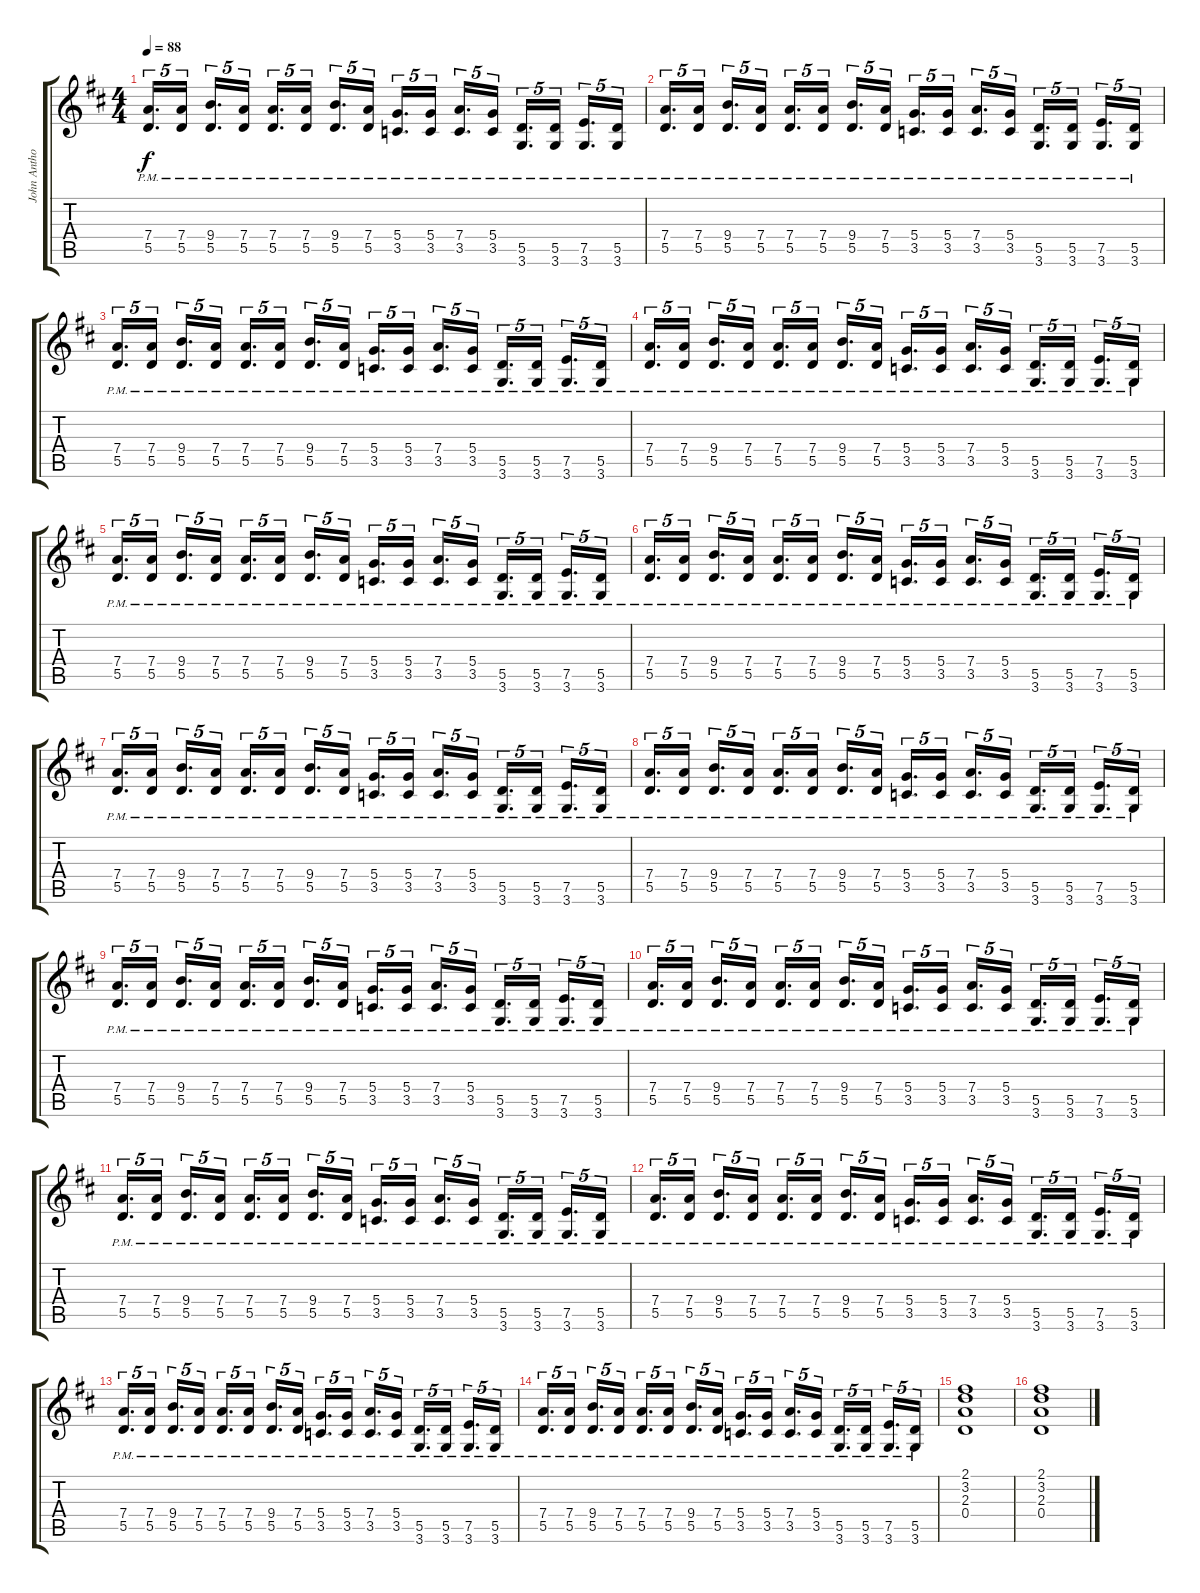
\track ("John Anthony Guitar" "John Antho") {instrument overdrivenguitar}
\staff {score tabs}
\tuning (E4 B3 G3 D3 A2 E2) {hide}
\ts (4 4)
\tempo 88
\clef g2
\ks d
(7.4{pm} 5.5{pm}).16{d tu (5 4) dy f} (7.4{pm} 5.5{pm}).16{tu (5 4)} (9.4{pm} 5.5{pm}).16{d tu (5 4)} (7.4{pm} 5.5{pm}).16{tu (5 4)} (7.4{pm} 5.5{pm}).16{d tu (5 4)} (7.4{pm} 5.5{pm}).16{tu (5 4)} (9.4{pm} 5.5{pm}).16{d tu (5 4)} (7.4{pm} 5.5{pm}).16{tu (5 4)} (5.4{pm} 3.5{pm}).16{d tu (5 4)} (5.4{pm} 3.5{pm}).16{tu (5 4)} (7.4{pm} 3.5{pm}).16{d tu (5 4)} (5.4{pm} 3.5{pm}).16{tu (5 4)} (5.5{pm} 3.6{pm}).16{d tu (5 4)} (5.5{pm} 3.6{pm}).16{tu (5 4)} (7.5{pm} 3.6{pm}).16{d tu (5 4)} (5.5{pm} 3.6{pm}).16{tu (5 4)} |
(7.4{pm} 5.5{pm}).16{d tu (5 4)} (7.4{pm} 5.5{pm}).16{tu (5 4)} (9.4{pm} 5.5{pm}).16{d tu (5 4)} (7.4{pm} 5.5{pm}).16{tu (5 4)} (7.4{pm} 5.5{pm}).16{d tu (5 4)} (7.4{pm} 5.5{pm}).16{tu (5 4)} (9.4{pm} 5.5{pm}).16{d tu (5 4)} (7.4{pm} 5.5{pm}).16{tu (5 4)} (5.4{pm} 3.5{pm}).16{d tu (5 4)} (5.4{pm} 3.5{pm}).16{tu (5 4)} (7.4{pm} 3.5{pm}).16{d tu (5 4)} (5.4{pm} 3.5{pm}).16{tu (5 4)} (5.5{pm} 3.6{pm}).16{d tu (5 4)} (5.5{pm} 3.6{pm}).16{tu (5 4)} (7.5{pm} 3.6{pm}).16{d tu (5 4)} (5.5{pm} 3.6{pm}).16{tu (5 4)} |
(7.4{pm} 5.5{pm}).16{d tu (5 4)} (7.4{pm} 5.5{pm}).16{tu (5 4)} (9.4{pm} 5.5{pm}).16{d tu (5 4)} (7.4{pm} 5.5{pm}).16{tu (5 4)} (7.4{pm} 5.5{pm}).16{d tu (5 4)} (7.4{pm} 5.5{pm}).16{tu (5 4)} (9.4{pm} 5.5{pm}).16{d tu (5 4)} (7.4{pm} 5.5{pm}).16{tu (5 4)} (5.4{pm} 3.5{pm}).16{d tu (5 4)} (5.4{pm} 3.5{pm}).16{tu (5 4)} (7.4{pm} 3.5{pm}).16{d tu (5 4)} (5.4{pm} 3.5{pm}).16{tu (5 4)} (5.5{pm} 3.6{pm}).16{d tu (5 4)} (5.5{pm} 3.6{pm}).16{tu (5 4)} (7.5{pm} 3.6{pm}).16{d tu (5 4)} (5.5{pm} 3.6{pm}).16{tu (5 4)} |
(7.4{pm} 5.5{pm}).16{d tu (5 4)} (7.4{pm} 5.5{pm}).16{tu (5 4)} (9.4{pm} 5.5{pm}).16{d tu (5 4)} (7.4{pm} 5.5{pm}).16{tu (5 4)} (7.4{pm} 5.5{pm}).16{d tu (5 4)} (7.4{pm} 5.5{pm}).16{tu (5 4)} (9.4{pm} 5.5{pm}).16{d tu (5 4)} (7.4{pm} 5.5{pm}).16{tu (5 4)} (5.4{pm} 3.5{pm}).16{d tu (5 4)} (5.4{pm} 3.5{pm}).16{tu (5 4)} (7.4{pm} 3.5{pm}).16{d tu (5 4)} (5.4{pm} 3.5{pm}).16{tu (5 4)} (5.5{pm} 3.6{pm}).16{d tu (5 4)} (5.5{pm} 3.6{pm}).16{tu (5 4)} (7.5{pm} 3.6{pm}).16{d tu (5 4)} (5.5{pm} 3.6{pm}).16{tu (5 4)} |
(7.4{pm} 5.5{pm}).16{d tu (5 4)} (7.4{pm} 5.5{pm}).16{tu (5 4)} (9.4{pm} 5.5{pm}).16{d tu (5 4)} (7.4{pm} 5.5{pm}).16{tu (5 4)} (7.4{pm} 5.5{pm}).16{d tu (5 4)} (7.4{pm} 5.5{pm}).16{tu (5 4)} (9.4{pm} 5.5{pm}).16{d tu (5 4)} (7.4{pm} 5.5{pm}).16{tu (5 4)} (5.4{pm} 3.5{pm}).16{d tu (5 4)} (5.4{pm} 3.5{pm}).16{tu (5 4)} (7.4{pm} 3.5{pm}).16{d tu (5 4)} (5.4{pm} 3.5{pm}).16{tu (5 4)} (5.5{pm} 3.6{pm}).16{d tu (5 4)} (5.5{pm} 3.6{pm}).16{tu (5 4)} (7.5{pm} 3.6{pm}).16{d tu (5 4)} (5.5{pm} 3.6{pm}).16{tu (5 4)} |
(7.4{pm} 5.5{pm}).16{d tu (5 4)} (7.4{pm} 5.5{pm}).16{tu (5 4)} (9.4{pm} 5.5{pm}).16{d tu (5 4)} (7.4{pm} 5.5{pm}).16{tu (5 4)} (7.4{pm} 5.5{pm}).16{d tu (5 4)} (7.4{pm} 5.5{pm}).16{tu (5 4)} (9.4{pm} 5.5{pm}).16{d tu (5 4)} (7.4{pm} 5.5{pm}).16{tu (5 4)} (5.4{pm} 3.5{pm}).16{d tu (5 4)} (5.4{pm} 3.5{pm}).16{tu (5 4)} (7.4{pm} 3.5{pm}).16{d tu (5 4)} (5.4{pm} 3.5{pm}).16{tu (5 4)} (5.5{pm} 3.6{pm}).16{d tu (5 4)} (5.5{pm} 3.6{pm}).16{tu (5 4)} (7.5{pm} 3.6{pm}).16{d tu (5 4)} (5.5{pm} 3.6{pm}).16{tu (5 4)} |
(7.4{pm} 5.5{pm}).16{d tu (5 4)} (7.4{pm} 5.5{pm}).16{tu (5 4)} (9.4{pm} 5.5{pm}).16{d tu (5 4)} (7.4{pm} 5.5{pm}).16{tu (5 4)} (7.4{pm} 5.5{pm}).16{d tu (5 4)} (7.4{pm} 5.5{pm}).16{tu (5 4)} (9.4{pm} 5.5{pm}).16{d tu (5 4)} (7.4{pm} 5.5{pm}).16{tu (5 4)} (5.4{pm} 3.5{pm}).16{d tu (5 4)} (5.4{pm} 3.5{pm}).16{tu (5 4)} (7.4{pm} 3.5{pm}).16{d tu (5 4)} (5.4{pm} 3.5{pm}).16{tu (5 4)} (5.5{pm} 3.6{pm}).16{d tu (5 4)} (5.5{pm} 3.6{pm}).16{tu (5 4)} (7.5{pm} 3.6{pm}).16{d tu (5 4)} (5.5{pm} 3.6{pm}).16{tu (5 4)} |
(7.4{pm} 5.5{pm}).16{d tu (5 4)} (7.4{pm} 5.5{pm}).16{tu (5 4)} (9.4{pm} 5.5{pm}).16{d tu (5 4)} (7.4{pm} 5.5{pm}).16{tu (5 4)} (7.4{pm} 5.5{pm}).16{d tu (5 4)} (7.4{pm} 5.5{pm}).16{tu (5 4)} (9.4{pm} 5.5{pm}).16{d tu (5 4)} (7.4{pm} 5.5{pm}).16{tu (5 4)} (5.4{pm} 3.5{pm}).16{d tu (5 4)} (5.4{pm} 3.5{pm}).16{tu (5 4)} (7.4{pm} 3.5{pm}).16{d tu (5 4)} (5.4{pm} 3.5{pm}).16{tu (5 4)} (5.5{pm} 3.6{pm}).16{d tu (5 4)} (5.5{pm} 3.6{pm}).16{tu (5 4)} (7.5{pm} 3.6{pm}).16{d tu (5 4)} (5.5{pm} 3.6{pm}).16{tu (5 4)} |
(7.4{pm} 5.5{pm}).16{d tu (5 4)} (7.4{pm} 5.5{pm}).16{tu (5 4)} (9.4{pm} 5.5{pm}).16{d tu (5 4)} (7.4{pm} 5.5{pm}).16{tu (5 4)} (7.4{pm} 5.5{pm}).16{d tu (5 4)} (7.4{pm} 5.5{pm}).16{tu (5 4)} (9.4{pm} 5.5{pm}).16{d tu (5 4)} (7.4{pm} 5.5{pm}).16{tu (5 4)} (5.4{pm} 3.5{pm}).16{d tu (5 4)} (5.4{pm} 3.5{pm}).16{tu (5 4)} (7.4{pm} 3.5{pm}).16{d tu (5 4)} (5.4{pm} 3.5{pm}).16{tu (5 4)} (5.5{pm} 3.6{pm}).16{d tu (5 4)} (5.5{pm} 3.6{pm}).16{tu (5 4)} (7.5{pm} 3.6{pm}).16{d tu (5 4)} (5.5{pm} 3.6{pm}).16{tu (5 4)} |
(7.4{pm} 5.5{pm}).16{d tu (5 4)} (7.4{pm} 5.5{pm}).16{tu (5 4)} (9.4{pm} 5.5{pm}).16{d tu (5 4)} (7.4{pm} 5.5{pm}).16{tu (5 4)} (7.4{pm} 5.5{pm}).16{d tu (5 4)} (7.4{pm} 5.5{pm}).16{tu (5 4)} (9.4{pm} 5.5{pm}).16{d tu (5 4)} (7.4{pm} 5.5{pm}).16{tu (5 4)} (5.4{pm} 3.5{pm}).16{d tu (5 4)} (5.4{pm} 3.5{pm}).16{tu (5 4)} (7.4{pm} 3.5{pm}).16{d tu (5 4)} (5.4{pm} 3.5{pm}).16{tu (5 4)} (5.5{pm} 3.6{pm}).16{d tu (5 4)} (5.5{pm} 3.6{pm}).16{tu (5 4)} (7.5{pm} 3.6{pm}).16{d tu (5 4)} (5.5{pm} 3.6{pm}).16{tu (5 4)} |
(7.4{pm} 5.5{pm}).16{d tu (5 4)} (7.4{pm} 5.5{pm}).16{tu (5 4)} (9.4{pm} 5.5{pm}).16{d tu (5 4)} (7.4{pm} 5.5{pm}).16{tu (5 4)} (7.4{pm} 5.5{pm}).16{d tu (5 4)} (7.4{pm} 5.5{pm}).16{tu (5 4)} (9.4{pm} 5.5{pm}).16{d tu (5 4)} (7.4{pm} 5.5{pm}).16{tu (5 4)} (5.4{pm} 3.5{pm}).16{d tu (5 4)} (5.4{pm} 3.5{pm}).16{tu (5 4)} (7.4{pm} 3.5{pm}).16{d tu (5 4)} (5.4{pm} 3.5{pm}).16{tu (5 4)} (5.5{pm} 3.6{pm}).16{d tu (5 4)} (5.5{pm} 3.6{pm}).16{tu (5 4)} (7.5{pm} 3.6{pm}).16{d tu (5 4)} (5.5{pm} 3.6{pm}).16{tu (5 4)} |
(7.4{pm} 5.5{pm}).16{d tu (5 4)} (7.4{pm} 5.5{pm}).16{tu (5 4)} (9.4{pm} 5.5{pm}).16{d tu (5 4)} (7.4{pm} 5.5{pm}).16{tu (5 4)} (7.4{pm} 5.5{pm}).16{d tu (5 4)} (7.4{pm} 5.5{pm}).16{tu (5 4)} (9.4{pm} 5.5{pm}).16{d tu (5 4)} (7.4{pm} 5.5{pm}).16{tu (5 4)} (5.4{pm} 3.5{pm}).16{d tu (5 4)} (5.4{pm} 3.5{pm}).16{tu (5 4)} (7.4{pm} 3.5{pm}).16{d tu (5 4)} (5.4{pm} 3.5{pm}).16{tu (5 4)} (5.5{pm} 3.6{pm}).16{d tu (5 4)} (5.5{pm} 3.6{pm}).16{tu (5 4)} (7.5{pm} 3.6{pm}).16{d tu (5 4)} (5.5{pm} 3.6{pm}).16{tu (5 4)} |
(7.4{pm} 5.5{pm}).16{d tu (5 4)} (7.4{pm} 5.5{pm}).16{tu (5 4)} (9.4{pm} 5.5{pm}).16{d tu (5 4)} (7.4{pm} 5.5{pm}).16{tu (5 4)} (7.4{pm} 5.5{pm}).16{d tu (5 4)} (7.4{pm} 5.5{pm}).16{tu (5 4)} (9.4{pm} 5.5{pm}).16{d tu (5 4)} (7.4{pm} 5.5{pm}).16{tu (5 4)} (5.4{pm} 3.5{pm}).16{d tu (5 4)} (5.4{pm} 3.5{pm}).16{tu (5 4)} (7.4{pm} 3.5{pm}).16{d tu (5 4)} (5.4{pm} 3.5{pm}).16{tu (5 4)} (5.5{pm} 3.6{pm}).16{d tu (5 4)} (5.5{pm} 3.6{pm}).16{tu (5 4)} (7.5{pm} 3.6{pm}).16{d tu (5 4)} (5.5{pm} 3.6{pm}).16{tu (5 4)} |
(7.4{pm} 5.5{pm}).16{d tu (5 4)} (7.4{pm} 5.5{pm}).16{tu (5 4)} (9.4{pm} 5.5{pm}).16{d tu (5 4)} (7.4{pm} 5.5{pm}).16{tu (5 4)} (7.4{pm} 5.5{pm}).16{d tu (5 4)} (7.4{pm} 5.5{pm}).16{tu (5 4)} (9.4{pm} 5.5{pm}).16{d tu (5 4)} (7.4{pm} 5.5{pm}).16{tu (5 4)} (5.4{pm} 3.5{pm}).16{d tu (5 4)} (5.4{pm} 3.5{pm}).16{tu (5 4)} (7.4{pm} 3.5{pm}).16{d tu (5 4)} (5.4{pm} 3.5{pm}).16{tu (5 4)} (5.5{pm} 3.6{pm}).16{d tu (5 4)} (5.5{pm} 3.6{pm}).16{tu (5 4)} (7.5{pm} 3.6{pm}).16{d tu (5 4)} (5.5{pm} 3.6{pm}).16{tu (5 4)} |
(2.1 3.2 2.3 0.4).1{volume 8 balance 16} |
(2.1 3.2 2.3 0.4).1
